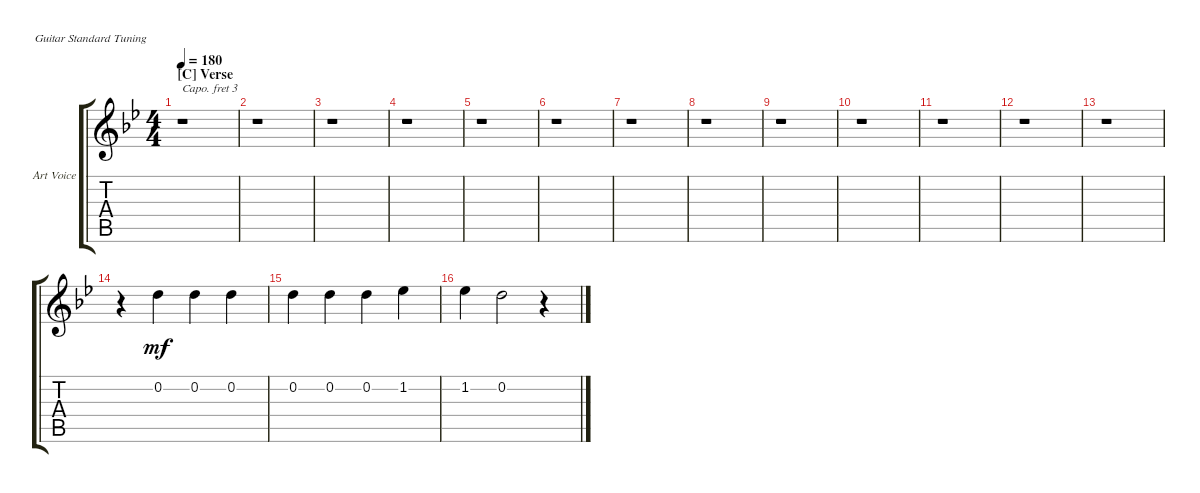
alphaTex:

\defaultSystemsLayout 4
\bracketExtendMode groupsimilarinstruments
\firstSystemTrackNameOrientation horizontal
\otherSystemsTrackNameOrientation horizontal
\track ("Art's Voice" "Art Voice") {instrument electricguitarclean}
\staff {score tabs}
\capo 3
\tuning (E4 B3 G3 D3 A2 E2)
\ts (4 4)
\section ("C" "Verse")
\tempo 180
\clef g2
\ks bb
r.1{dy mf} |
r.1 |
r.1 |
r.1 |
r.1 |
r.1 |
r.1 |
r.1 |
r.1 |
r.1 |
r.1 |
r.1 |
r.1 |
r.4 0.2.4 0.2.4 0.2.4 |
0.2.4 0.2.4 0.2.4 1.2.4 |
1.2.4 0.2.2 r.4
